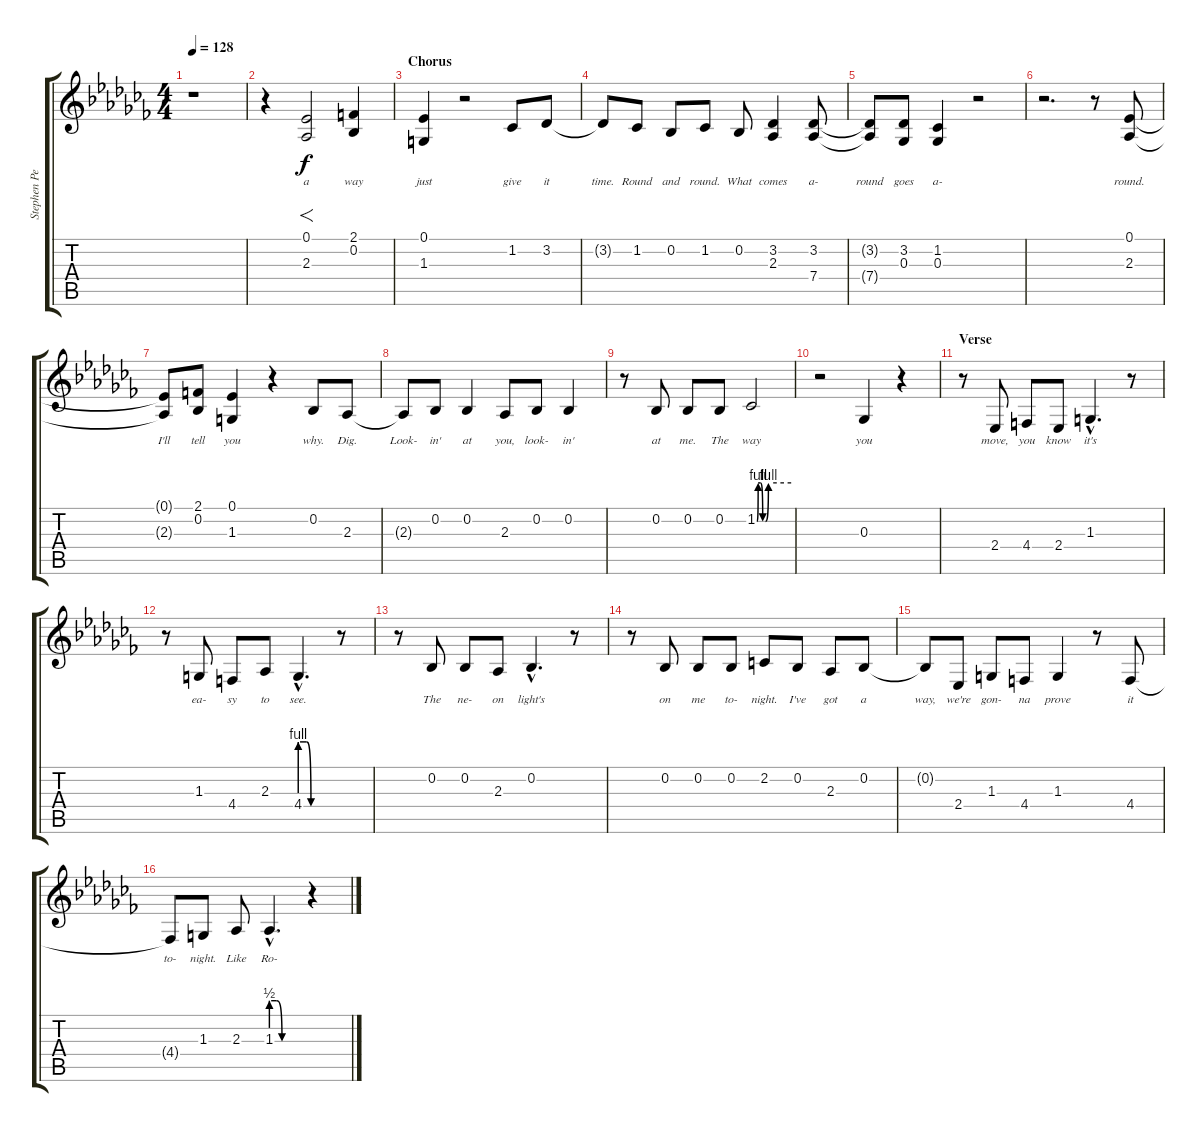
\track ("Stephen Pearcy" "Stephen Pe") {instrument lead2sawtooth}
\staff {score tabs}
\tuning (Eb4 Bb3 Gb3 Db3 Ab2 Eb2) {hide}
\ts (4 4)
\tempo 128
\clef g2
\ks cb
r.1{dy f} |
r.4 (0.1 2.3).2{f lyrics (0 "a") lyrics (1 "") lyrics (2 "") lyrics (3 "") lyrics (4 "")} (2.1 0.2).4{lyrics (0 "way") lyrics (1 "") lyrics (2 "") lyrics (3 "") lyrics (4 "")} |
\section ("" "Chorus")
(0.1 1.3).4{lyrics (0 "just") lyrics (1 "") lyrics (2 "") lyrics (3 "") lyrics (4 "")} r.2 1.2.8{lyrics (0 "give") lyrics (1 "") lyrics (2 "") lyrics (3 "") lyrics (4 "")} 3.2.8{lyrics (0 "it") lyrics (1 "") lyrics (2 "") lyrics (3 "") lyrics (4 "")} |
3.2{t}.8{lyrics (0 "time.") lyrics (1 "") lyrics (2 "") lyrics (3 "") lyrics (4 "")} 1.2.8{lyrics (0 "Round") lyrics (1 "") lyrics (2 "") lyrics (3 "") lyrics (4 "")} 0.2.8{lyrics (0 "and") lyrics (1 "") lyrics (2 "") lyrics (3 "") lyrics (4 "")} 1.2.8{lyrics (0 "round.") lyrics (1 "") lyrics (2 "") lyrics (3 "") lyrics (4 "")} 0.2.8{lyrics (0 "What") lyrics (1 "") lyrics (2 "") lyrics (3 "") lyrics (4 "")} (3.2 2.3).4{lyrics (0 "comes") lyrics (1 "") lyrics (2 "") lyrics (3 "") lyrics (4 "")} (3.2 7.4).8{lyrics (0 "a-") lyrics (1 "") lyrics (2 "") lyrics (3 "") lyrics (4 "")} |
(3.2{t} 7.4{t}).8{lyrics (0 "round") lyrics (1 "") lyrics (2 "") lyrics (3 "") lyrics (4 "")} (3.2 0.3).8{lyrics (0 "goes") lyrics (1 "") lyrics (2 "") lyrics (3 "") lyrics (4 "")} (1.2 0.3).4{lyrics (0 "a-") lyrics (1 "") lyrics (2 "") lyrics (3 "") lyrics (4 "")} r.2 |
r.2{d} r.8 (0.1 2.3).8{lyrics (0 "round.") lyrics (1 "") lyrics (2 "") lyrics (3 "") lyrics (4 "")} |
(0.1{t} 2.3{t}).8{lyrics (0 "I'll") lyrics (1 "") lyrics (2 "") lyrics (3 "") lyrics (4 "")} (2.1 0.2).8{lyrics (0 "tell") lyrics (1 "") lyrics (2 "") lyrics (3 "") lyrics (4 "")} (0.1 1.3).4{lyrics (0 "you") lyrics (1 "") lyrics (2 "") lyrics (3 "") lyrics (4 "")} r.4 0.2.8{lyrics (0 "why.") lyrics (1 "") lyrics (2 "") lyrics (3 "") lyrics (4 "")} 2.3.8{lyrics (0 "Dig.") lyrics (1 "") lyrics (2 "") lyrics (3 "") lyrics (4 "")} |
2.3{t}.8{lyrics (0 "Look-") lyrics (1 "") lyrics (2 "") lyrics (3 "") lyrics (4 "")} 0.2.8{lyrics (0 "in'") lyrics (1 "") lyrics (2 "") lyrics (3 "") lyrics (4 "")} 0.2.4{lyrics (0 "at") lyrics (1 "") lyrics (2 "") lyrics (3 "") lyrics (4 "")} 2.3.8{lyrics (0 "you,") lyrics (1 "") lyrics (2 "") lyrics (3 "") lyrics (4 "")} 0.2.8{lyrics (0 "look-") lyrics (1 "") lyrics (2 "") lyrics (3 "") lyrics (4 "")} 0.2.4{lyrics (0 "in'") lyrics (1 "") lyrics (2 "") lyrics (3 "") lyrics (4 "")} |
r.8 0.2.8{lyrics (0 "at") lyrics (1 "") lyrics (2 "") lyrics (3 "") lyrics (4 "")} 0.2.8{lyrics (0 "me.") lyrics (1 "") lyrics (2 "") lyrics (3 "") lyrics (4 "")} 0.2.8{lyrics (0 "The") lyrics (1 "") lyrics (2 "") lyrics (3 "") lyrics (4 "")} 1.2{be (custom 0 0 2 4 6 4 10 0 15 0 20 4 60 4)}.2{lyrics (0 "way") lyrics (1 "") lyrics (2 "") lyrics (3 "") lyrics (4 "")} |
r.2 0.3.4{lyrics (0 "you") lyrics (1 "") lyrics (2 "") lyrics (3 "") lyrics (4 "")} r.4 |
\section ("" "Verse")
r.8 2.4.8{lyrics (0 "move,") lyrics (1 "") lyrics (2 "") lyrics (3 "") lyrics (4 "")} 4.4.8{lyrics (0 "you") lyrics (1 "") lyrics (2 "") lyrics (3 "") lyrics (4 "")} 2.4.8{lyrics (0 "know") lyrics (1 "") lyrics (2 "") lyrics (3 "") lyrics (4 "")} 1.3{hac}.4{d lyrics (0 "it's") lyrics (1 "") lyrics (2 "") lyrics (3 "") lyrics (4 "")} r.8 |
r.8 1.3.8{lyrics (0 "ea-") lyrics (1 "") lyrics (2 "") lyrics (3 "") lyrics (4 "")} 4.4.8{lyrics (0 "sy") lyrics (1 "") lyrics (2 "") lyrics (3 "") lyrics (4 "")} 2.3.8{lyrics (0 "to") lyrics (1 "") lyrics (2 "") lyrics (3 "") lyrics (4 "")} 4.4{be (custom 0 4 12 4 20 0 40 0 60 0) hac}.4{d lyrics (0 "see.") lyrics (1 "") lyrics (2 "") lyrics (3 "") lyrics (4 "")} r.8 |
r.8 0.2.8{lyrics (0 "The") lyrics (1 "") lyrics (2 "") lyrics (3 "") lyrics (4 "")} 0.2.8{lyrics (0 "ne-") lyrics (1 "") lyrics (2 "") lyrics (3 "") lyrics (4 "")} 2.3.8{lyrics (0 "on") lyrics (1 "") lyrics (2 "") lyrics (3 "") lyrics (4 "")} 0.2{hac}.4{d lyrics (0 "light's") lyrics (1 "") lyrics (2 "") lyrics (3 "") lyrics (4 "")} r.8 |
r.8 0.2.8{lyrics (0 "on") lyrics (1 "") lyrics (2 "") lyrics (3 "") lyrics (4 "")} 0.2.8{lyrics (0 "me") lyrics (1 "") lyrics (2 "") lyrics (3 "") lyrics (4 "")} 0.2.8{lyrics (0 "to-") lyrics (1 "") lyrics (2 "") lyrics (3 "") lyrics (4 "")} 2.2.8{lyrics (0 "night.") lyrics (1 "") lyrics (2 "") lyrics (3 "") lyrics (4 "")} 0.2.8{lyrics (0 "I've") lyrics (1 "") lyrics (2 "") lyrics (3 "") lyrics (4 "")} 2.3.8{lyrics (0 "got") lyrics (1 "") lyrics (2 "") lyrics (3 "") lyrics (4 "")} 0.2.8{lyrics (0 "a") lyrics (1 "") lyrics (2 "") lyrics (3 "") lyrics (4 "")} |
0.2{t}.8{lyrics (0 "way,") lyrics (1 "") lyrics (2 "") lyrics (3 "") lyrics (4 "")} 2.4.8{lyrics (0 "we're") lyrics (1 "") lyrics (2 "") lyrics (3 "") lyrics (4 "")} 1.3.8{lyrics (0 "gon-") lyrics (1 "") lyrics (2 "") lyrics (3 "") lyrics (4 "")} 4.4.8{lyrics (0 "na") lyrics (1 "") lyrics (2 "") lyrics (3 "") lyrics (4 "")} 1.3.4{lyrics (0 "prove") lyrics (1 "") lyrics (2 "") lyrics (3 "") lyrics (4 "")} r.8 4.4.8{lyrics (0 "it") lyrics (1 "") lyrics (2 "") lyrics (3 "") lyrics (4 "")} |
4.4{t}.8{lyrics (0 "to-") lyrics (1 "") lyrics (2 "") lyrics (3 "") lyrics (4 "")} 1.3.8{lyrics (0 "night.") lyrics (1 "") lyrics (2 "") lyrics (3 "") lyrics (4 "")} 2.3.8{lyrics (0 "Like") lyrics (1 "") lyrics (2 "") lyrics (3 "") lyrics (4 "")} 1.3{be (custom 0 2 10 2 20 0 40 0 60 0) hac}.4{d lyrics (0 "Ro-") lyrics (1 "") lyrics (2 "") lyrics (3 "") lyrics (4 "")} r.4
